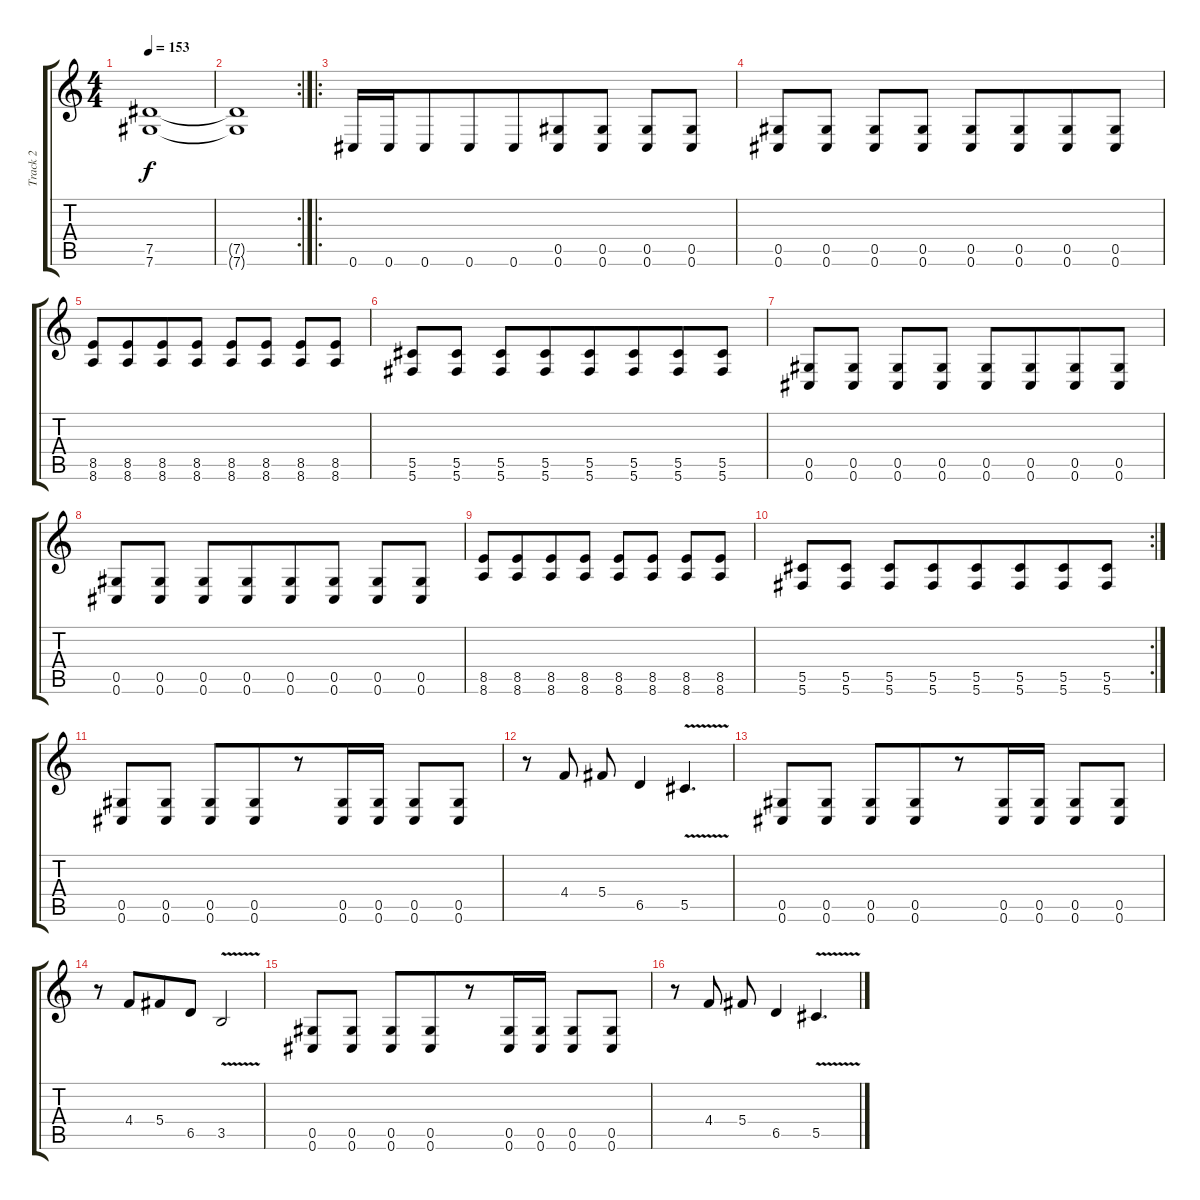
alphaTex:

\track ("Track 2" "Track 2") {instrument overdrivenguitar}
\staff {score tabs}
\tuning (Eb4 Bb3 Gb3 Db3 Ab2 Db2) {hide}
\ts (4 4)
\tempo 153
\clef g2
\ks c
(7.5 7.6).1{dy f} |
\rc 2
(7.5{t} 7.6{t}).1 |
\ro
0.6.16{beam merge} 0.6.16 0.6.8{beam merge} 0.6.8 0.6.8{beam merge} (0.5 0.6).8 (0.5 0.6).8 (0.5 0.6).8 (0.5 0.6).8 |
(0.5 0.6).8 (0.5 0.6).8 (0.5 0.6).8{beam merge} (0.5 0.6).8 (0.5 0.6).8{beam merge} (0.5 0.6).8{beam merge} (0.5 0.6).8{beam merge} (0.5 0.6).8 |
(8.5 8.6).8{beam merge} (8.5 8.6).8{beam merge} (8.5 8.6).8 (8.5 8.6).8 (8.5 8.6).8 (8.5 8.6).8 (8.5 8.6).8 (8.5 8.6).8 |
(5.5 5.6).8 (5.5 5.6).8 (5.5 5.6).8 (5.5 5.6).8{beam merge} (5.5 5.6).8 (5.5 5.6).8{beam merge} (5.5 5.6).8 (5.5 5.6).8 |
(0.5 0.6).8 (0.5 0.6).8 (0.5 0.6).8{beam merge} (0.5 0.6).8 (0.5 0.6).8 (0.5 0.6).8{beam merge} (0.5 0.6).8{beam merge} (0.5 0.6).8 |
(0.5 0.6).8 (0.5 0.6).8 (0.5 0.6).8 (0.5 0.6).8{beam merge} (0.5 0.6).8{beam merge} (0.5 0.6).8 (0.5 0.6).8 (0.5 0.6).8 |
(8.5 8.6).8{beam merge} (8.5 8.6).8{beam merge} (8.5 8.6).8{beam merge} (8.5 8.6).8 (8.5 8.6).8 (8.5 8.6).8 (8.5 8.6).8{beam merge} (8.5 8.6).8 |
\rc 2
(5.5 5.6).8 (5.5 5.6).8 (5.5 5.6).8{beam merge} (5.5 5.6).8{beam merge} (5.5 5.6).8{beam merge} (5.5 5.6).8{beam merge} (5.5 5.6).8 (5.5 5.6).8 |
(0.5 0.6).8{beam merge} (0.5 0.6).8 (0.5 0.6).8{beam merge} (0.5 0.6).8{beam merge} r.8 (0.5 0.6).16 (0.5 0.6).16 (0.5 0.6).8 (0.5 0.6).8 |
r.8{beam merge} 4.4.8 5.4.8 6.5.4{beam merge} 5.5{v}.4{d} |
(0.5 0.6).8{beam merge} (0.5 0.6).8 (0.5 0.6).8{beam merge} (0.5 0.6).8{beam merge} r.8 (0.5 0.6).16 (0.5 0.6).16 (0.5 0.6).8 (0.5 0.6).8 |
r.8 4.4.8{beam merge} 5.4.8{beam merge} 6.5.8 3.5{v}.2 |
(0.5 0.6).8{beam merge} (0.5 0.6).8 (0.5 0.6).8{beam merge} (0.5 0.6).8{beam merge} r.8 (0.5 0.6).16 (0.5 0.6).16 (0.5 0.6).8 (0.5 0.6).8 |
r.8{beam merge} 4.4.8 5.4.8 6.5.4{beam merge} 5.5{v}.4{d}
